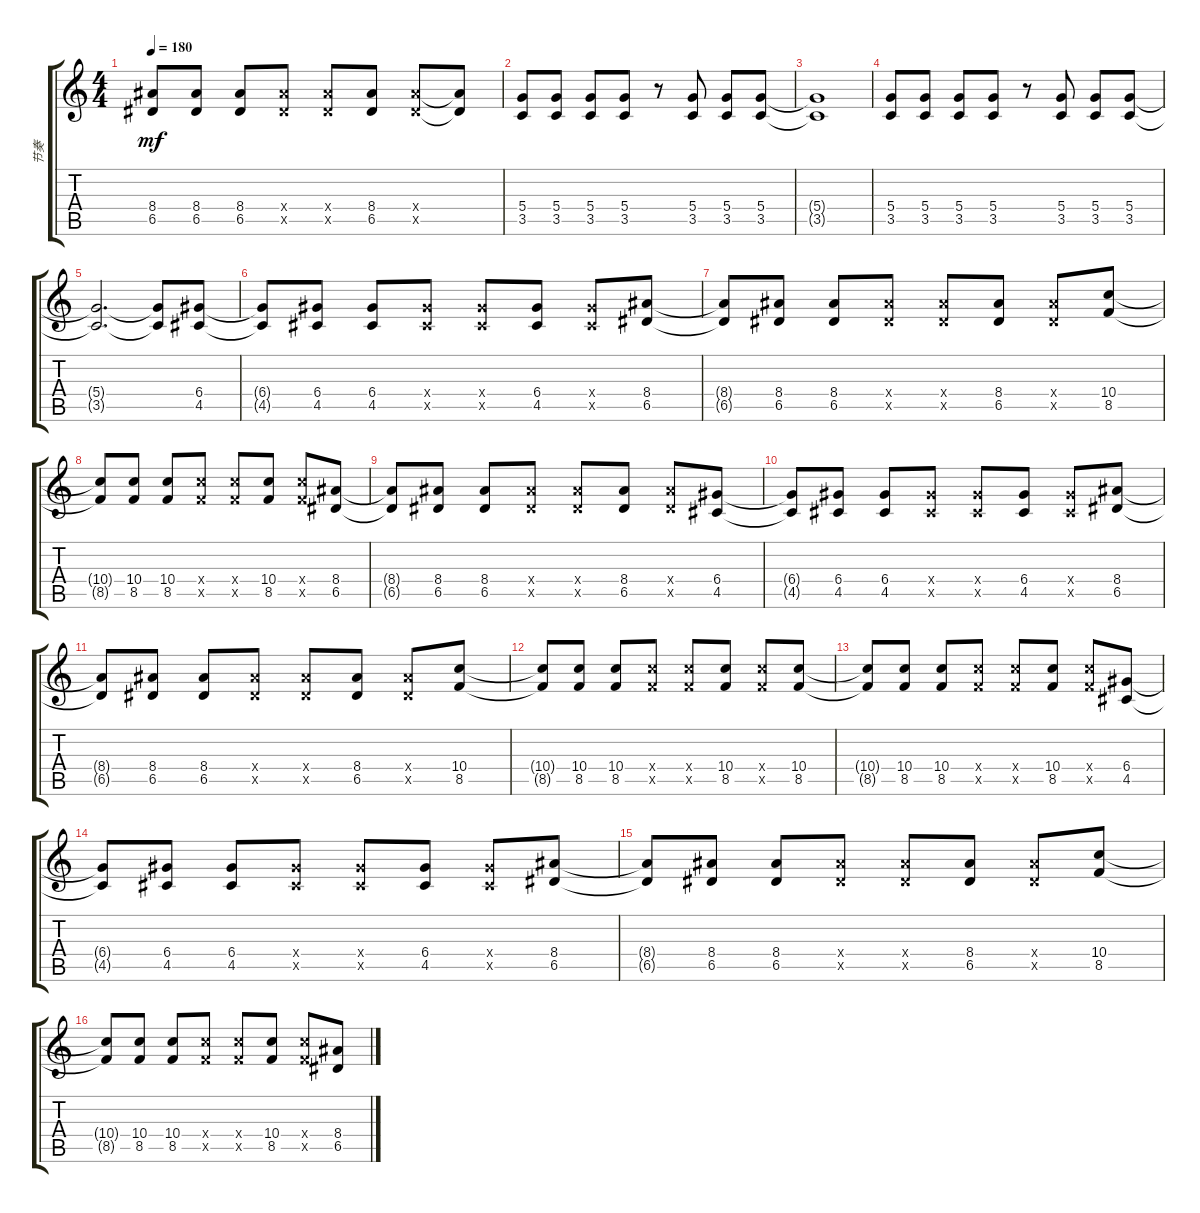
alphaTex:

\track ("节奏" "节奏") {instrument overdrivenguitar}
\staff {score tabs}
\tuning (E4 B3 G3 D3 A2 E2) {hide}
\ts (4 4)
\tempo 180
\clef g2
\ks c
(8.4{t} 6.5{t}).8{dy mf} (8.4 6.5).8 (8.4 6.5).8 (8.4{x} 6.5{x}).8 (8.4{x} 6.5{x}).8 (8.4 6.5).8 (8.4{x} 6.5{x}).8 (8.4{t} 6.5{t}).8 |
(5.4 3.5).8 (5.4 3.5).8 (5.4 3.5).8 (5.4 3.5).8 r.8 (5.4 3.5).8 (5.4 3.5).8 (5.4 3.5).8 |
(5.4{t} 3.5{t}).1 |
(5.4 3.5).8 (5.4 3.5).8 (5.4 3.5).8 (5.4 3.5).8 r.8 (5.4 3.5).8 (5.4 3.5).8 (5.4 3.5).8 |
(5.4{t} 3.5{t}).2{d} (5.4{t} 3.5{t}).8 (6.4 4.5).8 |
(6.4{t} 4.5{t}).8 (6.4 4.5).8 (6.4 4.5).8 (6.4{x} 4.5{x}).8 (6.4{x} 4.5{x}).8 (6.4 4.5).8 (6.4{x} 4.5{x}).8 (8.4 6.5).8 |
(8.4{t} 6.5{t}).8 (8.4 6.5).8 (8.4 6.5).8 (8.4{x} 6.5{x}).8 (8.4{x} 6.5{x}).8 (8.4 6.5).8 (8.4{x} 6.5{x}).8 (10.4 8.5).8 |
(10.4{t} 8.5{t}).8 (10.4 8.5).8 (10.4 8.5).8 (10.4{x} 8.5{x}).8 (10.4{x} 8.5{x}).8 (10.4 8.5).8 (10.4{x} 8.5{x}).8 (8.4 6.5).8 |
(8.4{t} 6.5{t}).8 (8.4 6.5).8 (8.4 6.5).8 (8.4{x} 6.5{x}).8 (8.4{x} 6.5{x}).8 (8.4 6.5).8 (8.4{x} 6.5{x}).8 (6.4 4.5).8 |
(6.4{t} 4.5{t}).8 (6.4 4.5).8 (6.4 4.5).8 (6.4{x} 4.5{x}).8 (6.4{x} 4.5{x}).8 (6.4 4.5).8 (6.4{x} 4.5{x}).8 (8.4 6.5).8 |
(8.4{t} 6.5{t}).8 (8.4 6.5).8 (8.4 6.5).8 (8.4{x} 6.5{x}).8 (8.4{x} 6.5{x}).8 (8.4 6.5).8 (8.4{x} 6.5{x}).8 (10.4 8.5).8 |
(10.4{t} 8.5{t}).8 (10.4 8.5).8 (10.4 8.5).8 (10.4{x} 8.5{x}).8 (10.4{x} 8.5{x}).8 (10.4 8.5).8 (10.4{x} 8.5{x}).8 (10.4 8.5).8 |
(10.4{t} 8.5{t}).8 (10.4 8.5).8 (10.4 8.5).8 (10.4{x} 8.5{x}).8 (10.4{x} 8.5{x}).8 (10.4 8.5).8 (10.4{x} 8.5{x}).8 (6.4 4.5).8 |
(6.4{t} 4.5{t}).8 (6.4 4.5).8 (6.4 4.5).8 (6.4{x} 4.5{x}).8 (6.4{x} 4.5{x}).8 (6.4 4.5).8 (6.4{x} 4.5{x}).8 (8.4 6.5).8 |
(8.4{t} 6.5{t}).8 (8.4 6.5).8 (8.4 6.5).8 (8.4{x} 6.5{x}).8 (8.4{x} 6.5{x}).8 (8.4 6.5).8 (8.4{x} 6.5{x}).8 (10.4 8.5).8 |
(10.4{t} 8.5{t}).8 (10.4 8.5).8 (10.4 8.5).8 (10.4{x} 8.5{x}).8 (10.4{x} 8.5{x}).8 (10.4 8.5).8 (10.4{x} 8.5{x}).8 (8.4 6.5).8
